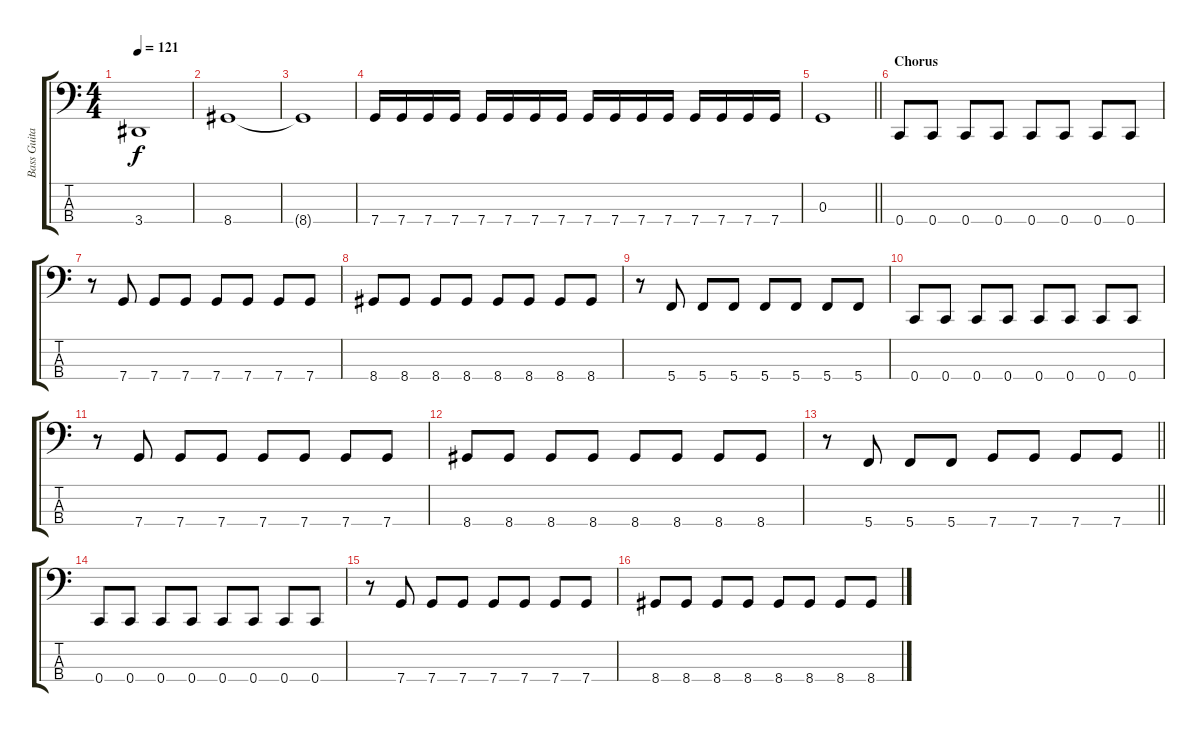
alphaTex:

\track ("Bass Guitar" "Bass Guita") {instrument electricbassfinger}
\staff {score tabs}
\tuning (F2 C2 G1 C1) {hide}
\ts (4 4)
\tempo 121
\clef f4
\ks c
3.4.1{dy f} |
8.4.1 |
8.4{t}.1 |
7.4.16 7.4.16 7.4.16 7.4.16 7.4.16 7.4.16 7.4.16 7.4.16 7.4.16 7.4.16 7.4.16 7.4.16 7.4.16 7.4.16 7.4.16 7.4.16 |
\barLineRight lightlight
0.3.1 |
\section ("" "Chorus")
0.4.8 0.4.8 0.4.8 0.4.8 0.4.8 0.4.8 0.4.8 0.4.8 |
r.8 7.4.8 7.4.8 7.4.8 7.4.8 7.4.8 7.4.8 7.4.8 |
8.4.8 8.4.8 8.4.8 8.4.8 8.4.8 8.4.8 8.4.8 8.4.8 |
r.8 5.4.8 5.4.8 5.4.8 5.4.8 5.4.8 5.4.8 5.4.8 |
0.4.8 0.4.8 0.4.8 0.4.8 0.4.8 0.4.8 0.4.8 0.4.8 |
r.8 7.4.8 7.4.8 7.4.8 7.4.8 7.4.8 7.4.8 7.4.8 |
8.4.8 8.4.8 8.4.8 8.4.8 8.4.8 8.4.8 8.4.8 8.4.8 |
\barLineRight lightlight
r.8 5.4.8 5.4.8 5.4.8 7.4.8 7.4.8 7.4.8 7.4.8 |
0.4.8 0.4.8 0.4.8 0.4.8 0.4.8 0.4.8 0.4.8 0.4.8 |
r.8 7.4.8 7.4.8 7.4.8 7.4.8 7.4.8 7.4.8 7.4.8 |
8.4.8 8.4.8 8.4.8 8.4.8 8.4.8 8.4.8 8.4.8 8.4.8
